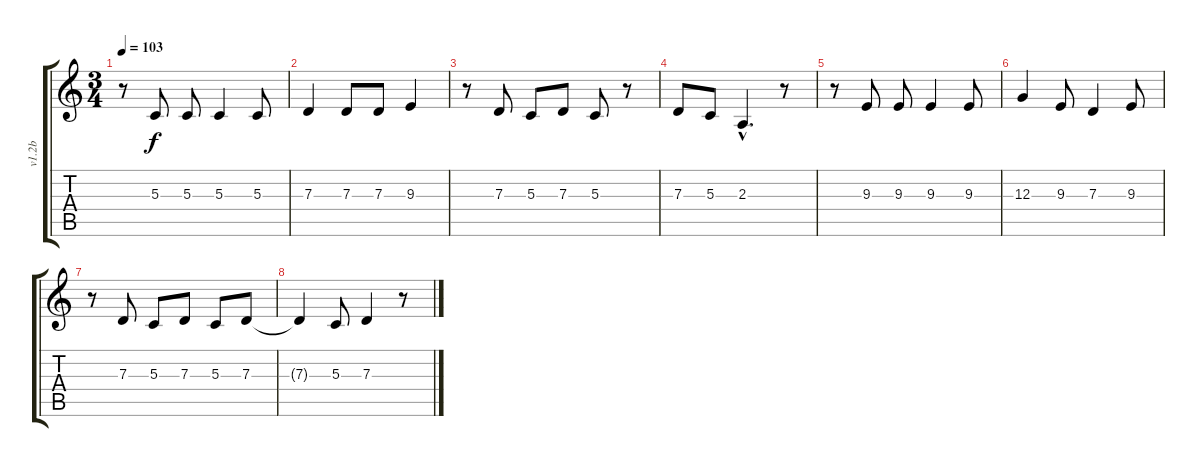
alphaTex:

\track ("v1.2b" "v1.2b") {instrument lead6voice}
\staff {score tabs}
\tuning (E4 B3 G3 D3 A2 E2) {hide}
\ts (3 4)
\tempo 103
\clef g2
\ks c
r.8{dy f} 5.3.8 5.3.8 5.3.4 5.3.8 |
7.3.4 7.3.8 7.3.8 9.3.4 |
r.8 7.3.8 5.3.8 7.3.8 5.3.8 r.8 |
7.3.8 5.3.8 2.3{hac}.4{d} r.8 |
r.8 9.3.8 9.3.8 9.3.4 9.3.8 |
12.3.4 9.3.8 7.3.4 9.3.8 |
r.8 7.3.8 5.3.8 7.3.8 5.3.8 7.3.8 |
7.3{t}.4 5.3.8 7.3.4 r.8
